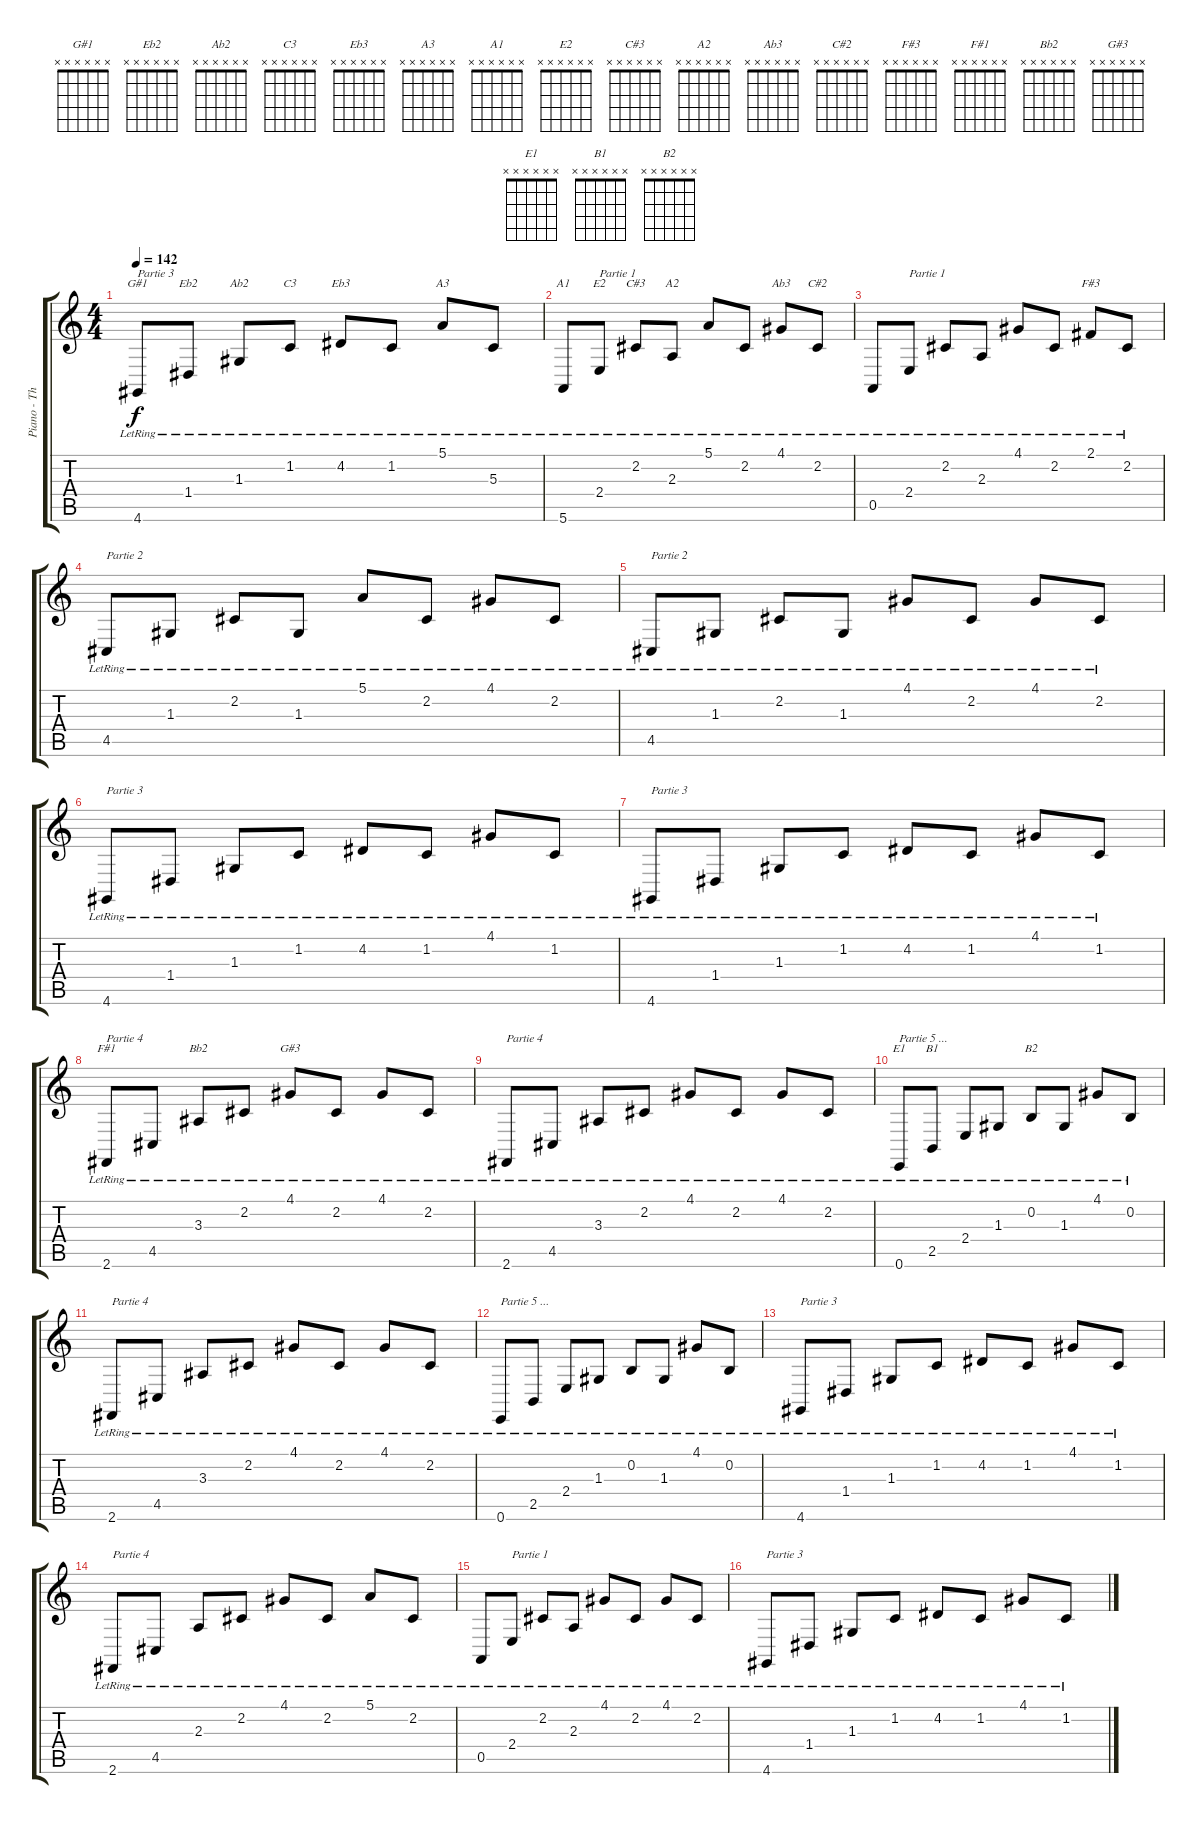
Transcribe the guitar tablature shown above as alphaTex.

\track ("Piano - Thom Yorke" "Piano - Th") {instrument acousticgrandpiano}
\staff {score tabs}
\tuning (E4 B3 G3 D3 A2 E2) {hide}
\chord ("G#1" x x x x x x) {firstfret 0}
\chord ("Eb2" x x x x x x) {firstfret 0}
\chord ("Ab2" x x x x x x) {firstfret 0}
\chord ("C3" x x x x x x) {firstfret 0}
\chord ("Eb3" x x x x x x) {firstfret 0}
\chord ("A3" x x x x x x) {firstfret 0}
\chord ("A1" x x x x x x) {firstfret 0}
\chord ("E2" x x x x x x) {firstfret 0}
\chord ("C#3" x x x x x x) {firstfret 0}
\chord ("A2" x x x x x x) {firstfret 0}
\chord ("Ab3" x x x x x x) {firstfret 0}
\chord ("C#2" x x x x x x) {firstfret 0}
\chord ("F#3" x x x x x x) {firstfret 0}
\chord ("F#1" x x x x x x) {firstfret 0}
\chord ("Bb2" x x x x x x) {firstfret 0}
\chord ("G#3" x x x x x x) {firstfret 0}
\chord ("E1" x x x x x x) {firstfret 0}
\chord ("B1" x x x x x x) {firstfret 0}
\chord ("B2" x x x x x x) {firstfret 0}
\ts (4 4)
\tempo 142
\clef g2
\ks c
4.6{lr}.8{ch "G#1" txt "Partie 3" dy f} 1.4{lr}.8{ch "Eb2"} 1.3{lr}.8{ch "Ab2"} 1.2{lr}.8{ch "C3"} 4.2{lr}.8{ch "Eb3"} 1.2{lr}.8 5.1{lr}.8{ch "A3"} 5.3{lr}.8 |
5.6{lr}.8{ch "A1"} 2.4{lr}.8{ch "E2" txt "Partie 1"} 2.2{lr}.8{ch "C#3"} 2.3{lr}.8{ch "A2"} 5.1{lr}.8 2.2{lr}.8 4.1{lr}.8{ch "Ab3"} 2.2{lr}.8{ch "C#2"} |
0.5{lr}.8 2.4{lr}.8{txt "Partie 1"} 2.2{lr}.8 2.3{lr}.8 4.1{lr}.8 2.2{lr}.8 2.1{lr}.8{ch "F#3"} 2.2{lr}.8 |
4.5{lr}.8{txt "Partie 2"} 1.3{lr}.8 2.2{lr}.8 1.3{lr}.8 5.1{lr}.8 2.2{lr}.8 4.1{lr}.8 2.2{lr}.8 |
4.5{lr}.8{txt "Partie 2"} 1.3{lr}.8 2.2{lr}.8 1.3{lr}.8 4.1{lr}.8 2.2{lr}.8 4.1{lr}.8 2.2{lr}.8 |
4.6{lr}.8{txt "Partie 3"} 1.4{lr}.8 1.3{lr}.8 1.2{lr}.8 4.2{lr}.8 1.2{lr}.8 4.1{lr}.8 1.2{lr}.8 |
4.6{lr}.8{txt "Partie 3"} 1.4{lr}.8 1.3{lr}.8 1.2{lr}.8 4.2{lr}.8 1.2{lr}.8 4.1{lr}.8 1.2{lr}.8 |
2.6{lr}.8{ch "F#1" txt "Partie 4"} 4.5{lr}.8 3.3{lr}.8{ch "Bb2"} 2.2{lr}.8 4.1{lr}.8{ch "G#3"} 2.2{lr}.8 4.1{lr}.8 2.2{lr}.8 |
2.6{lr}.8{txt "Partie 4"} 4.5{lr}.8 3.3{lr}.8 2.2{lr}.8 4.1{lr}.8 2.2{lr}.8 4.1{lr}.8 2.2{lr}.8 |
0.6{lr}.8{ch "E1" txt "Partie 5 ..."} 2.5{lr}.8{ch "B1"} 2.4{lr}.8 1.3{lr}.8 0.2{lr}.8{ch "B2"} 1.3{lr}.8 4.1{lr}.8 0.2{lr}.8 |
2.6{lr}.8{txt "Partie 4"} 4.5{lr}.8 3.3{lr}.8 2.2{lr}.8 4.1{lr}.8 2.2{lr}.8 4.1{lr}.8 2.2{lr}.8 |
0.6{lr}.8{txt "Partie 5 ..."} 2.5{lr}.8 2.4{lr}.8 1.3{lr}.8 0.2{lr}.8 1.3{lr}.8 4.1{lr}.8 0.2{lr}.8 |
4.6{lr}.8{txt "Partie 3"} 1.4{lr}.8 1.3{lr}.8 1.2{lr}.8 4.2{lr}.8 1.2{lr}.8 4.1{lr}.8 1.2{lr}.8 |
2.6{lr}.8{txt "Partie 4"} 4.5{lr}.8 2.3{lr}.8 2.2{lr}.8 4.1{lr}.8 2.2{lr}.8 5.1{lr}.8 2.2{lr}.8 |
0.5{lr}.8 2.4{lr}.8{txt "Partie 1"} 2.2{lr}.8 2.3{lr}.8 4.1{lr}.8 2.2{lr}.8 4.1{lr}.8 2.2{lr}.8 |
4.6{lr}.8{txt "Partie 3"} 1.4{lr}.8 1.3{lr}.8 1.2{lr}.8 4.2{lr}.8 1.2{lr}.8 4.1{lr}.8 1.2{lr}.8
